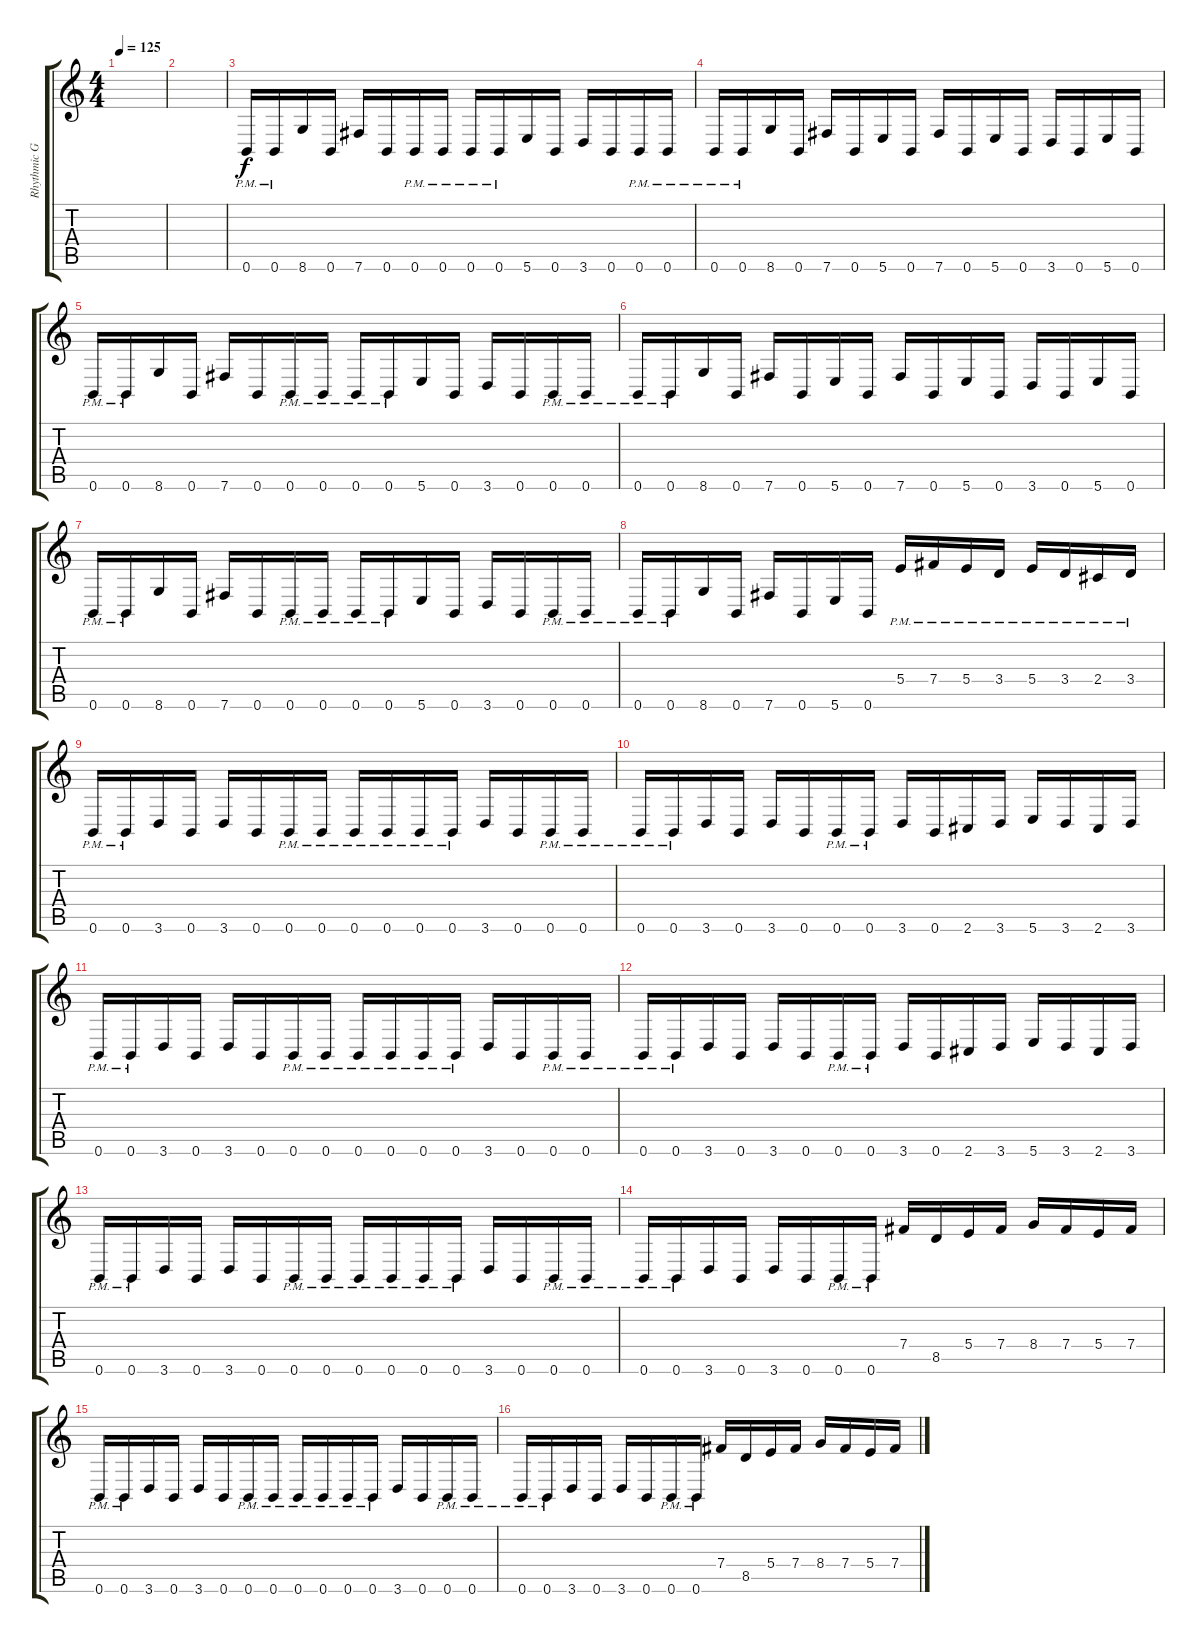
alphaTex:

\track ("Rhythmic Guitar" "Rhythmic G") {instrument distortionguitar}
\staff {score tabs}
\tuning (Db4 Ab3 E3 B2 Gb2 B1) {hide}
\ts (4 4)
\tempo 125
\clef g2
\ks c
|
|
0.6{pm}.16 0.6{pm}.16 8.6.16 0.6.16 7.6.16 0.6.16 0.6{pm}.16 0.6{pm}.16 0.6{pm}.16 0.6{pm}.16 5.6.16 0.6.16 3.6.16 0.6.16 0.6{pm}.16 0.6{pm}.16 |
0.6{pm}.16 0.6{pm}.16 8.6.16 0.6.16 7.6.16 0.6.16 5.6.16 0.6.16 7.6.16 0.6.16 5.6.16 0.6.16 3.6.16 0.6.16 5.6.16 0.6.16 |
0.6{pm}.16 0.6{pm}.16 8.6.16 0.6.16 7.6.16 0.6.16 0.6{pm}.16 0.6{pm}.16 0.6{pm}.16 0.6{pm}.16 5.6.16 0.6.16 3.6.16 0.6.16 0.6{pm}.16 0.6{pm}.16 |
0.6{pm}.16 0.6{pm}.16 8.6.16 0.6.16 7.6.16 0.6.16 5.6.16 0.6.16 7.6.16 0.6.16 5.6.16 0.6.16 3.6.16 0.6.16 5.6.16 0.6.16 |
0.6{pm}.16 0.6{pm}.16 8.6.16 0.6.16 7.6.16 0.6.16 0.6{pm}.16 0.6{pm}.16 0.6{pm}.16 0.6{pm}.16 5.6.16 0.6.16 3.6.16 0.6.16 0.6{pm}.16 0.6{pm}.16 |
0.6{pm}.16 0.6{pm}.16 8.6.16 0.6.16 7.6.16 0.6.16 5.6.16 0.6.16 5.4{pm}.16 7.4{pm}.16 5.4{pm}.16 3.4{pm}.16 5.4{pm}.16 3.4{pm}.16 2.4{pm}.16 3.4{pm}.16 |
0.6{pm}.16 0.6{pm}.16 3.6.16 0.6.16 3.6.16 0.6.16 0.6{pm}.16 0.6{pm}.16 0.6{pm}.16 0.6{pm}.16 0.6{pm}.16 0.6{pm}.16 3.6.16 0.6.16 0.6{pm}.16 0.6{pm}.16 |
0.6{pm}.16 0.6{pm}.16 3.6.16 0.6.16 3.6.16 0.6.16 0.6{pm}.16 0.6{pm}.16 3.6.16 0.6.16 2.6.16 3.6.16 5.6.16 3.6.16 2.6.16 3.6.16 |
0.6{pm}.16 0.6{pm}.16 3.6.16 0.6.16 3.6.16 0.6.16 0.6{pm}.16 0.6{pm}.16 0.6{pm}.16 0.6{pm}.16 0.6{pm}.16 0.6{pm}.16 3.6.16 0.6.16 0.6{pm}.16 0.6{pm}.16 |
0.6{pm}.16 0.6{pm}.16 3.6.16 0.6.16 3.6.16 0.6.16 0.6{pm}.16 0.6{pm}.16 3.6.16 0.6.16 2.6.16 3.6.16 5.6.16 3.6.16 2.6.16 3.6.16 |
0.6{pm}.16 0.6{pm}.16 3.6.16 0.6.16 3.6.16 0.6.16 0.6{pm}.16 0.6{pm}.16 0.6{pm}.16 0.6{pm}.16 0.6{pm}.16 0.6{pm}.16 3.6.16 0.6.16 0.6{pm}.16 0.6{pm}.16 |
0.6{pm}.16 0.6{pm}.16 3.6.16 0.6.16 3.6.16 0.6.16 0.6{pm}.16 0.6{pm}.16 7.4.16 8.5.16 5.4.16 7.4.16 8.4.16 7.4.16 5.4.16 7.4.16 |
0.6{pm}.16 0.6{pm}.16 3.6.16 0.6.16 3.6.16 0.6.16 0.6{pm}.16 0.6{pm}.16 0.6{pm}.16 0.6{pm}.16 0.6{pm}.16 0.6{pm}.16 3.6.16 0.6.16 0.6{pm}.16 0.6{pm}.16 |
0.6{pm}.16 0.6{pm}.16 3.6.16 0.6.16 3.6.16 0.6.16 0.6{pm}.16 0.6{pm}.16 7.4.16 8.5.16 5.4.16 7.4.16 8.4.16 7.4.16 5.4.16 7.4.16
